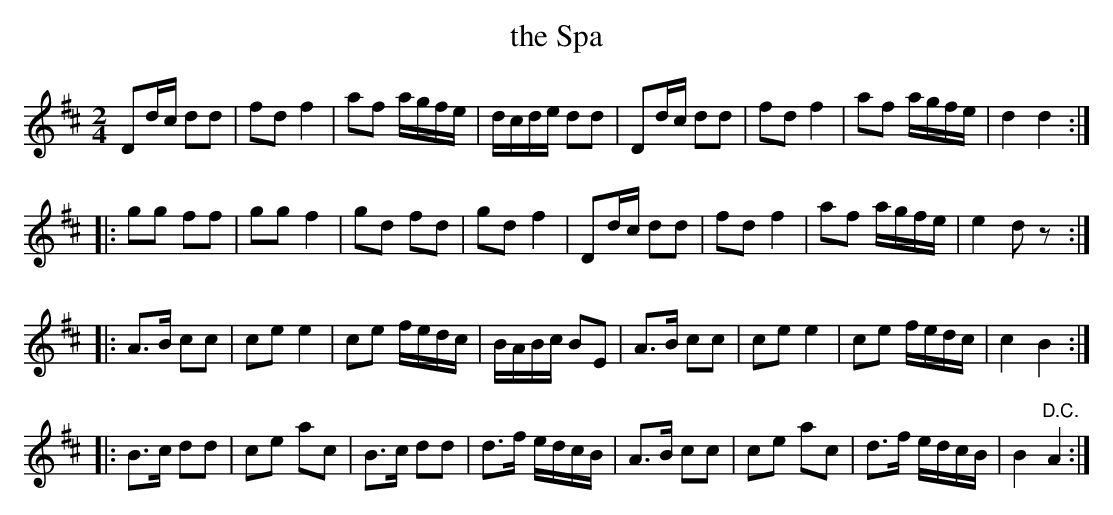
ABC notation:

X:1
T:the Spa
M:2/4
K:D
D2dc d2d2| f2d2 f4| a2f2 agfe| dcde d2d2| \
D2dc d2d2| f2d2 f4| a2f2 agfe| d4 d4 :|
|:g2g2 f2f2| g2g2 f4| g2d2 f2d2| g2d2 f4|\
D2dc d2d2| f2d2 f4| a2f2 agfe| e4 d2z2:|
|: A3B c2c2| c2e2 e4| c2e2 fedc| BABc  B2E2|\
A3B c2c2| c2e2 e4| c2e2 fedc| c4 B4 :|
|: B3c d2d2| c2e2 a2c2| B3c d2d2| d3f edcB|\
A3B c2c2| c2e2 a2c2| d3f edcB| B4 "D.C."A4:|
